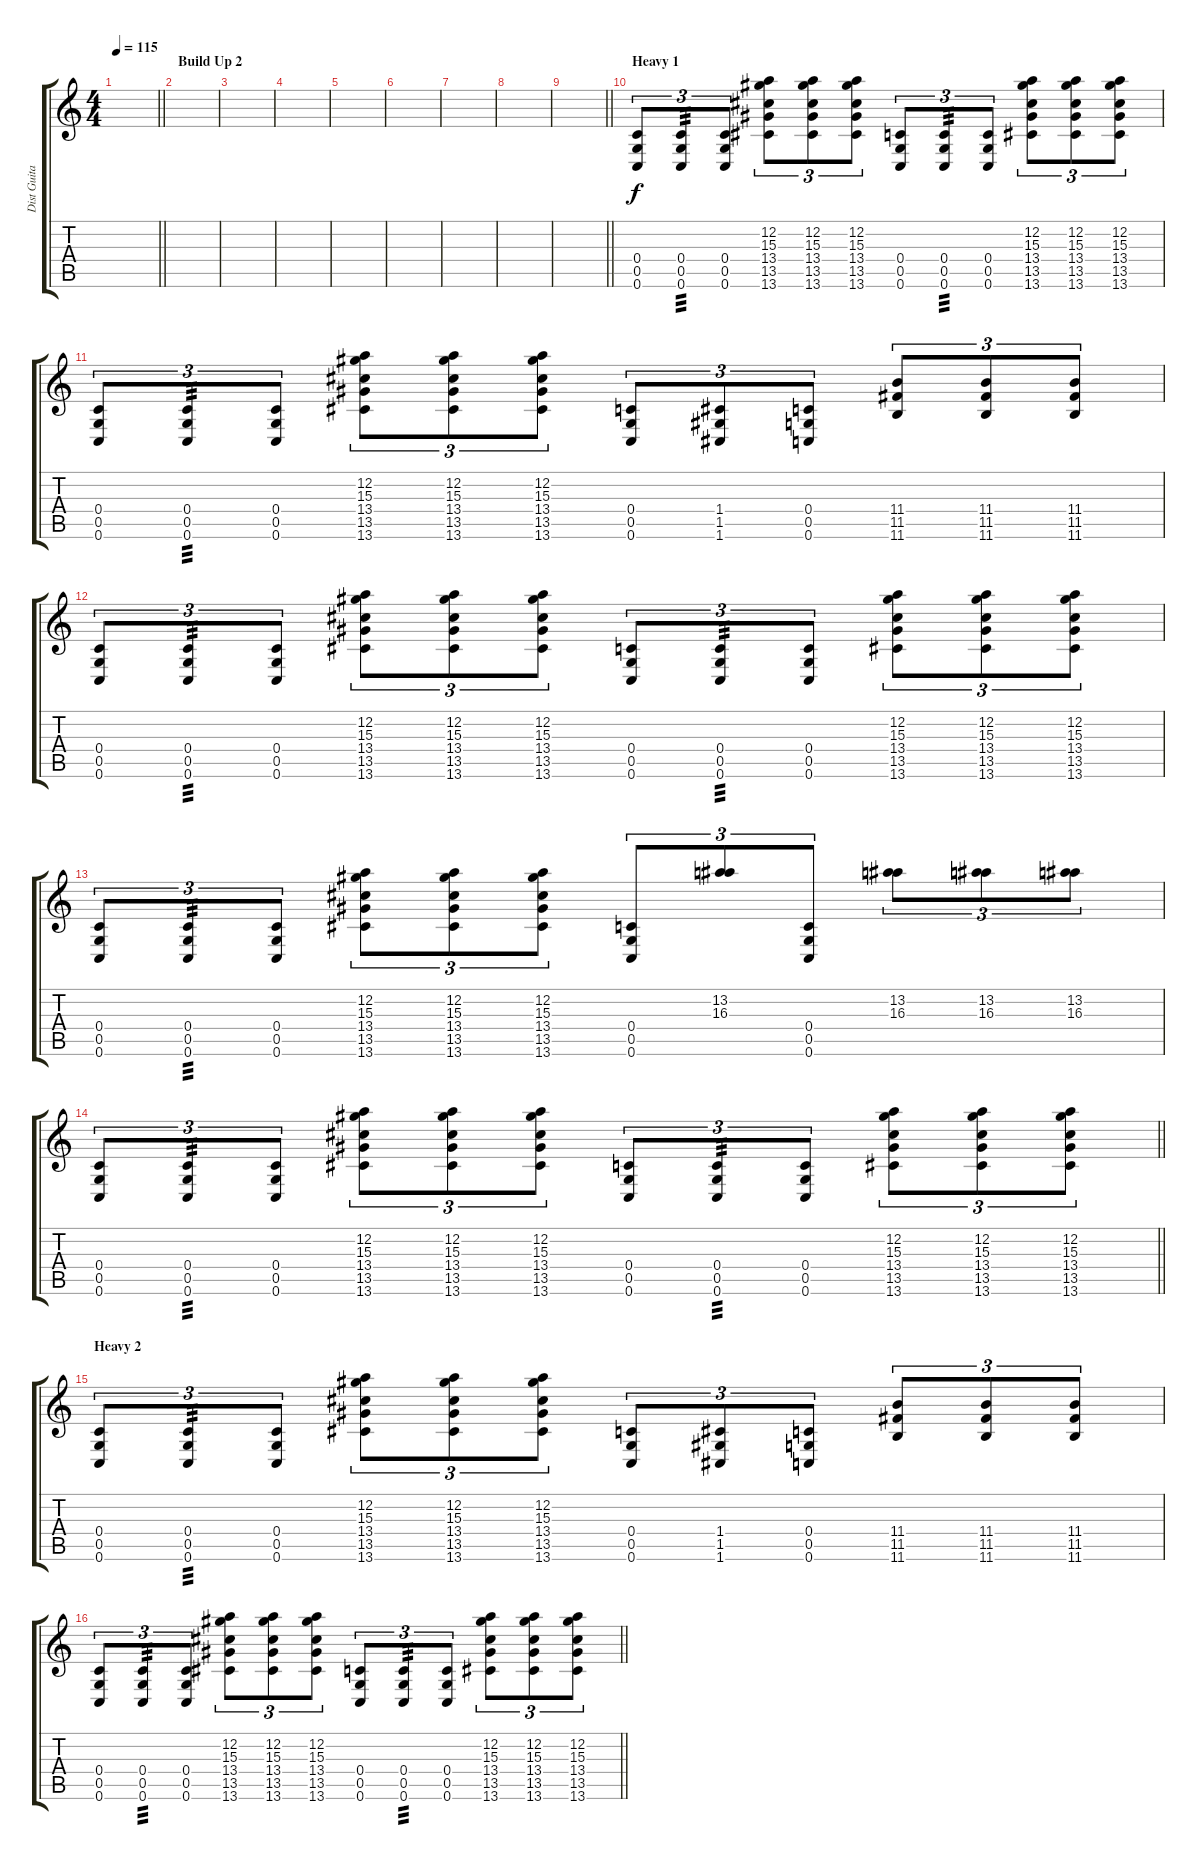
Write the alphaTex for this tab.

\track ("Dist Guitar 2" "Dist Guita") {instrument distortionguitar}
\staff {score tabs}
\tuning (D4 A3 F3 C3 G2 C2) {hide}
\ts (4 4)
\tempo 115
\clef g2
\barLineRight lightlight
\ks c
|
\section ("" "Build Up 2")
|
|
|
|
|
|
|
\barLineRight lightlight
|
\section ("" "Heavy 1")
(0.4 0.5 0.6).8{tu (3 2)} (0.4 0.5 0.6).8{tu (3 2) tp 3} (0.4 0.5 0.6).8{tu (3 2)} (12.2 15.3 13.4 13.5 13.6).8{tu (3 2)} (12.2 15.3 13.4 13.5 13.6).8{tu (3 2)} (12.2 15.3 13.4 13.5 13.6).8{tu (3 2)} (0.4 0.5 0.6).8{tu (3 2)} (0.4 0.5 0.6).8{tu (3 2) tp 3} (0.4 0.5 0.6).8{tu (3 2)} (12.2 15.3 13.4 13.5 13.6).8{tu (3 2)} (12.2 15.3 13.4 13.5 13.6).8{tu (3 2)} (12.2 15.3 13.4 13.5 13.6).8{tu (3 2)} |
(0.4 0.5 0.6).8{tu (3 2)} (0.4 0.5 0.6).8{tu (3 2) tp 3} (0.4 0.5 0.6).8{tu (3 2)} (12.2 15.3 13.4 13.5 13.6).8{tu (3 2)} (12.2 15.3 13.4 13.5 13.6).8{tu (3 2)} (12.2 15.3 13.4 13.5 13.6).8{tu (3 2)} (0.4 0.5 0.6).8{tu (3 2)} (1.4 1.5 1.6).8{tu (3 2)} (0.4 0.5 0.6).8{tu (3 2)} (11.4 11.5 11.6).8{tu (3 2)} (11.4 11.5 11.6).8{tu (3 2)} (11.4 11.5 11.6).8{tu (3 2)} |
(0.4 0.5 0.6).8{tu (3 2)} (0.4 0.5 0.6).8{tu (3 2) tp 3} (0.4 0.5 0.6).8{tu (3 2)} (12.2 15.3 13.4 13.5 13.6).8{tu (3 2)} (12.2 15.3 13.4 13.5 13.6).8{tu (3 2)} (12.2 15.3 13.4 13.5 13.6).8{tu (3 2)} (0.4 0.5 0.6).8{tu (3 2)} (0.4 0.5 0.6).8{tu (3 2) tp 3} (0.4 0.5 0.6).8{tu (3 2)} (12.2 15.3 13.4 13.5 13.6).8{tu (3 2)} (12.2 15.3 13.4 13.5 13.6).8{tu (3 2)} (12.2 15.3 13.4 13.5 13.6).8{tu (3 2)} |
(0.4 0.5 0.6).8{tu (3 2)} (0.4 0.5 0.6).8{tu (3 2) tp 3} (0.4 0.5 0.6).8{tu (3 2)} (12.2 15.3 13.4 13.5 13.6).8{tu (3 2)} (12.2 15.3 13.4 13.5 13.6).8{tu (3 2)} (12.2 15.3 13.4 13.5 13.6).8{tu (3 2)} (0.4 0.5 0.6).8{tu (3 2)} (13.2 16.3).8{tu (3 2)} (0.4 0.5 0.6).8{tu (3 2)} (13.2 16.3).8{tu (3 2)} (13.2 16.3).8{tu (3 2)} (13.2 16.3).8{tu (3 2)} |
\barLineRight lightlight
(0.4 0.5 0.6).8{tu (3 2)} (0.4 0.5 0.6).8{tu (3 2) tp 3} (0.4 0.5 0.6).8{tu (3 2)} (12.2 15.3 13.4 13.5 13.6).8{tu (3 2)} (12.2 15.3 13.4 13.5 13.6).8{tu (3 2)} (12.2 15.3 13.4 13.5 13.6).8{tu (3 2)} (0.4 0.5 0.6).8{tu (3 2)} (0.4 0.5 0.6).8{tu (3 2) tp 3} (0.4 0.5 0.6).8{tu (3 2)} (12.2 15.3 13.4 13.5 13.6).8{tu (3 2)} (12.2 15.3 13.4 13.5 13.6).8{tu (3 2)} (12.2 15.3 13.4 13.5 13.6).8{tu (3 2)} |
\section ("" "Heavy 2")
(0.4 0.5 0.6).8{tu (3 2)} (0.4 0.5 0.6).8{tu (3 2) tp 3} (0.4 0.5 0.6).8{tu (3 2)} (12.2 15.3 13.4 13.5 13.6).8{tu (3 2)} (12.2 15.3 13.4 13.5 13.6).8{tu (3 2)} (12.2 15.3 13.4 13.5 13.6).8{tu (3 2)} (0.4 0.5 0.6).8{tu (3 2)} (1.4 1.5 1.6).8{tu (3 2)} (0.4 0.5 0.6).8{tu (3 2)} (11.4 11.5 11.6).8{tu (3 2)} (11.4 11.5 11.6).8{tu (3 2)} (11.4 11.5 11.6).8{tu (3 2)} |
\barLineRight lightlight
(0.4 0.5 0.6).8{tu (3 2)} (0.4 0.5 0.6).8{tu (3 2) tp 3} (0.4 0.5 0.6).8{tu (3 2)} (12.2 15.3 13.4 13.5 13.6).8{tu (3 2)} (12.2 15.3 13.4 13.5 13.6).8{tu (3 2)} (12.2 15.3 13.4 13.5 13.6).8{tu (3 2)} (0.4 0.5 0.6).8{tu (3 2)} (0.4 0.5 0.6).8{tu (3 2) tp 3} (0.4 0.5 0.6).8{tu (3 2)} (12.2 15.3 13.4 13.5 13.6).8{tu (3 2)} (12.2 15.3 13.4 13.5 13.6).8{tu (3 2)} (12.2 15.3 13.4 13.5 13.6).8{tu (3 2)}
